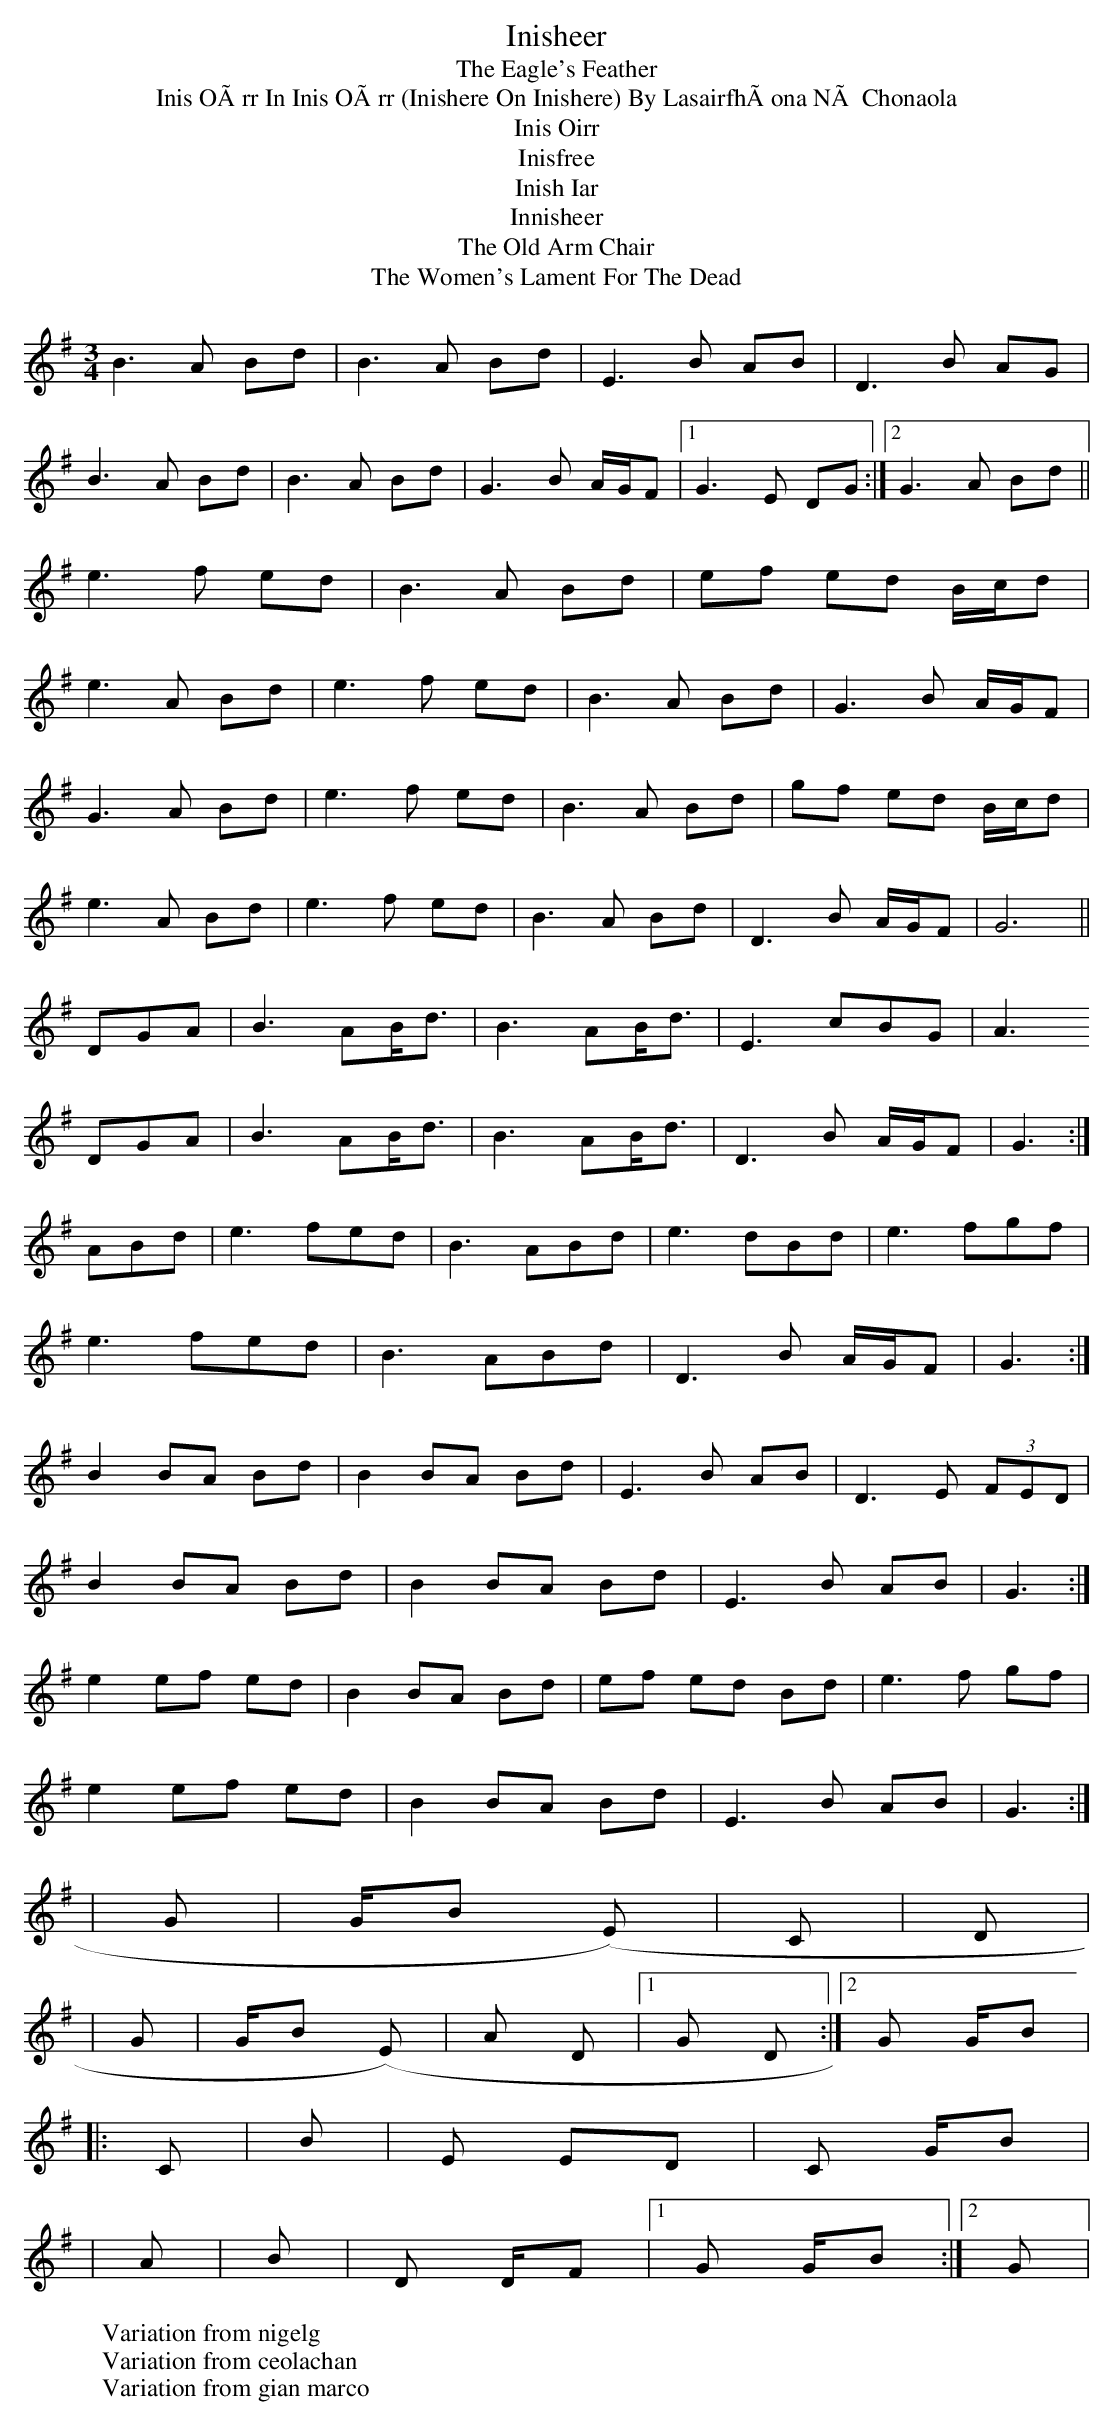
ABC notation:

X:1
T:Inisheer
T:Eagle's Feather, The
T:Inis OÃ­rr In Inis OÃ­rr (Inishere On Inishere) By LasairfhÃ­ona NÃ­ Chonaola
T:Inis Oirr
T:Inisfree
T:Inish Iar
T:Innisheer
T:Old Arm Chair, The
T:Women's Lament For The Dead, The
M:3/4
L:1/8
K:Dmix
B3A Bd | B3A Bd | E3B AB | D3B AG |
B3A Bd | B3A Bd | G3B A/2G/2F |1 G3E DG :|2 G3A Bd ||
e3f ed | B3A Bd | ef ed B/2c/2d |
e3A Bd | e3f ed | B3A Bd | G3B A/2G/2F |
G3A Bd | e3f ed | B3A Bd | gf ed B/2c/2d |
e3A Bd | e3f ed | B3A Bd | D3B A/2G/2F | G6 ||
W:Variation from nigelg
K:G
DGA | B3 AB<d | B3 AB<d | E3 cBG | A3
DGA | B3 AB<d | B3 AB<d | D3 B A/G/F | G3 :|
ABd | e3 fed | B3 ABd | e3 dBd | e3 fgf |
e3 fed | B3 ABd | D3 B A/G/F | G3 :|
W:Variation from ceolachan
K: G Major
B2 BA Bd | B2 BA Bd | E3 B AB | D3 E (3FED |
B2 BA Bd | B2 BA Bd | E3 B AB | G3 :|
e2 ef ed | B2 BA Bd | ef ed Bd | e3 f gf |
e2 ef ed | B2 BA Bd | E3 B AB | G3 :|
W:Variation from gian marco
| G | G/B (or Em) | C | D |
| G | G/B (or Em) | Am7 D |1 G D :|2 G G/B |
|: C | Bm | Em Em/D | C G/B |
| Am7 | Bm | D D/F# |1 G G/B :|2 G |
